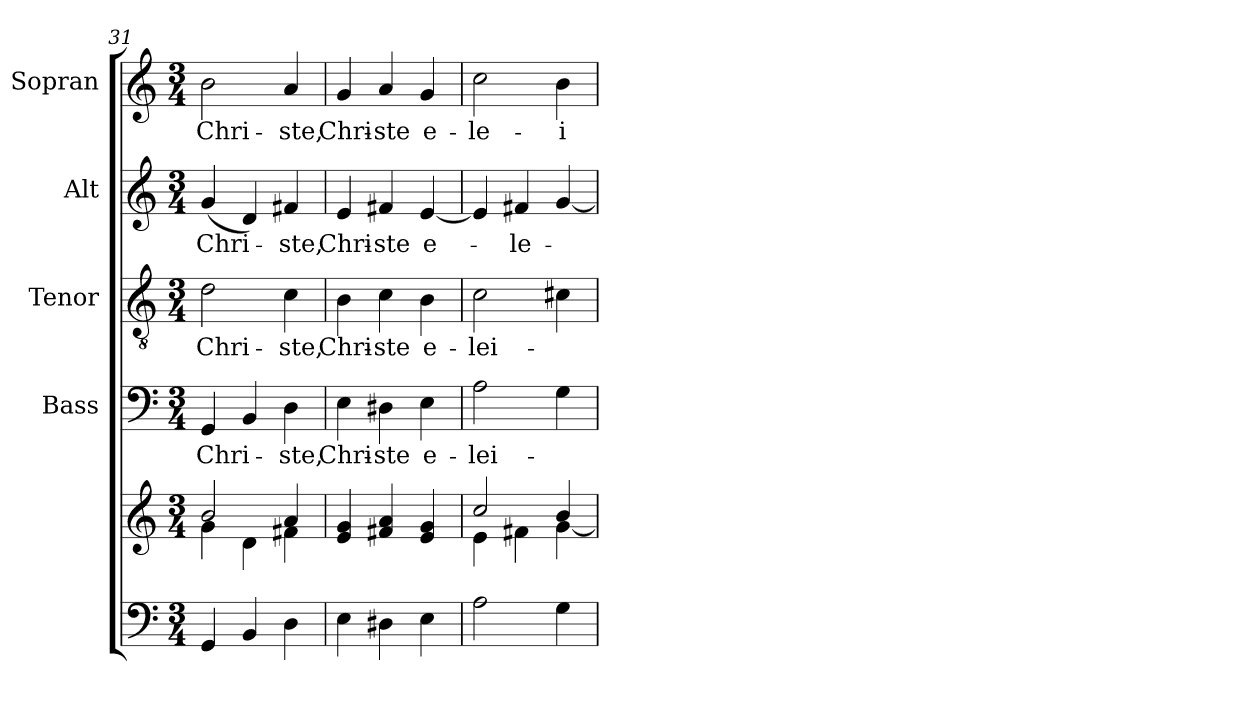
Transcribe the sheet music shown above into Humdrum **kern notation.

**kern	**kern	**kern	**text	**kern	**text	**kern	**text	**kern	**text
*part5	*part5	*part4	*part4	*part3	*part3	*part2	*part2	*part1	*part1
*staff6	*staff5	*staff4	*staff4	*staff3	*staff3	*staff2	*staff2	*staff1	*staff1
*	*	*I"Bass	*	*I"Tenor	*	*I"Alt	*	*I"Sopran	*
*	*	*I'B.	*	*I'T.	*	*I'A.	*	*I'S.	*
!!LO:PB:g=z
*clefF4	*clefG2	*clefF4	*	*clefGv2	*	*clefG2	*	*clefG2	*
*k[]	*k[]	*k[]	*	*k[]	*	*k[]	*	*k[]	*
*C:	*C:	*C:	*	*C:	*	*C:	*	*C:	*
*M3/4	*M3/4	*M3/4	*	*M3/4	*	*M3/4	*	*M3/4	*
=31	=31	=31	=31	=31	=31	=31	=31	=31	=31
*	*^	*	*	*	*	*	*	*	*
!	!	!	!	!LO:LY:b	!	!LO:LY:b	!	!LO:LY:b	!	!LO:LY:b
4GG/	2b/	4g\	4GG/	Chri-	2d\	Chri-	(<4g/	Chri-	2b\	Chri-
4BB/	.	4d\	4BB/	.	.	.	4d/)	.	.	.
!	!	!	!	!LO:LY:b	!	!LO:LY:b	!	!LO:LY:b	!	!LO:LY:b
4D\	4a/	4f#X\	4D\	-ste,	4c\	-ste,	4f#X/	-ste,	4a/	-ste,
=32	=32	=32	=32	=32	=32	=32	=32	=32	=32	=32
!	!	!	!	!LO:LY:b	!	!LO:LY:b	!	!LO:LY:b	!	!LO:LY:b
*	*v	*v	*	*	*	*	*	*	*	*
4E\	4e/ 4g/	4E\	Chri-	4B\	Chri-	4e/	Chri-	4g/	Chri-
!	!	!	!LO:LY:b	!	!LO:LY:b	!	!LO:LY:b	!	!LO:LY:b
4D#X\	4f#X/ 4a/	4D#X\	-ste	4c\	-ste	4f#X/	-ste	4a/	-ste
!	!	!	!LO:LY:b	!	!LO:LY:b	!	!LO:LY:b	!	!LO:LY:b
4E\	4e/ 4g/	4E\	e-	4B\	e-	[4e/	e-	4g/	e-
=33	=33	=33	=33	=33	=33	=33	=33	=33	=33
*	*^	*	*	*	*	*	*	*	*
!	!	!	!	!LO:LY:b	!	!LO:LY:b	!	!	!	!LO:LY:b
2A\	2cc/	4e\	2A\	-lei-	2c\	-lei-	4e/]	.	2cc\	-le-
!	!	!	!	!	!	!	!	!LO:LY:b	!	!
.	.	4f#X\	.	.	.	.	4f#X/	-le-	.	.
!	!	!	!	!	!	!	!	!	!	!LO:LY:b
4G\	4b/	[<4g\	4G\	.	4c#X\	.	[4g/	.	4b\	-i-
*	*v	*v	*	*	*	*	*	*	*	*
=	=	=	=	=	=	=	=	=	=
*-	*-	*-	*-	*-	*-	*-	*-	*-	*-
